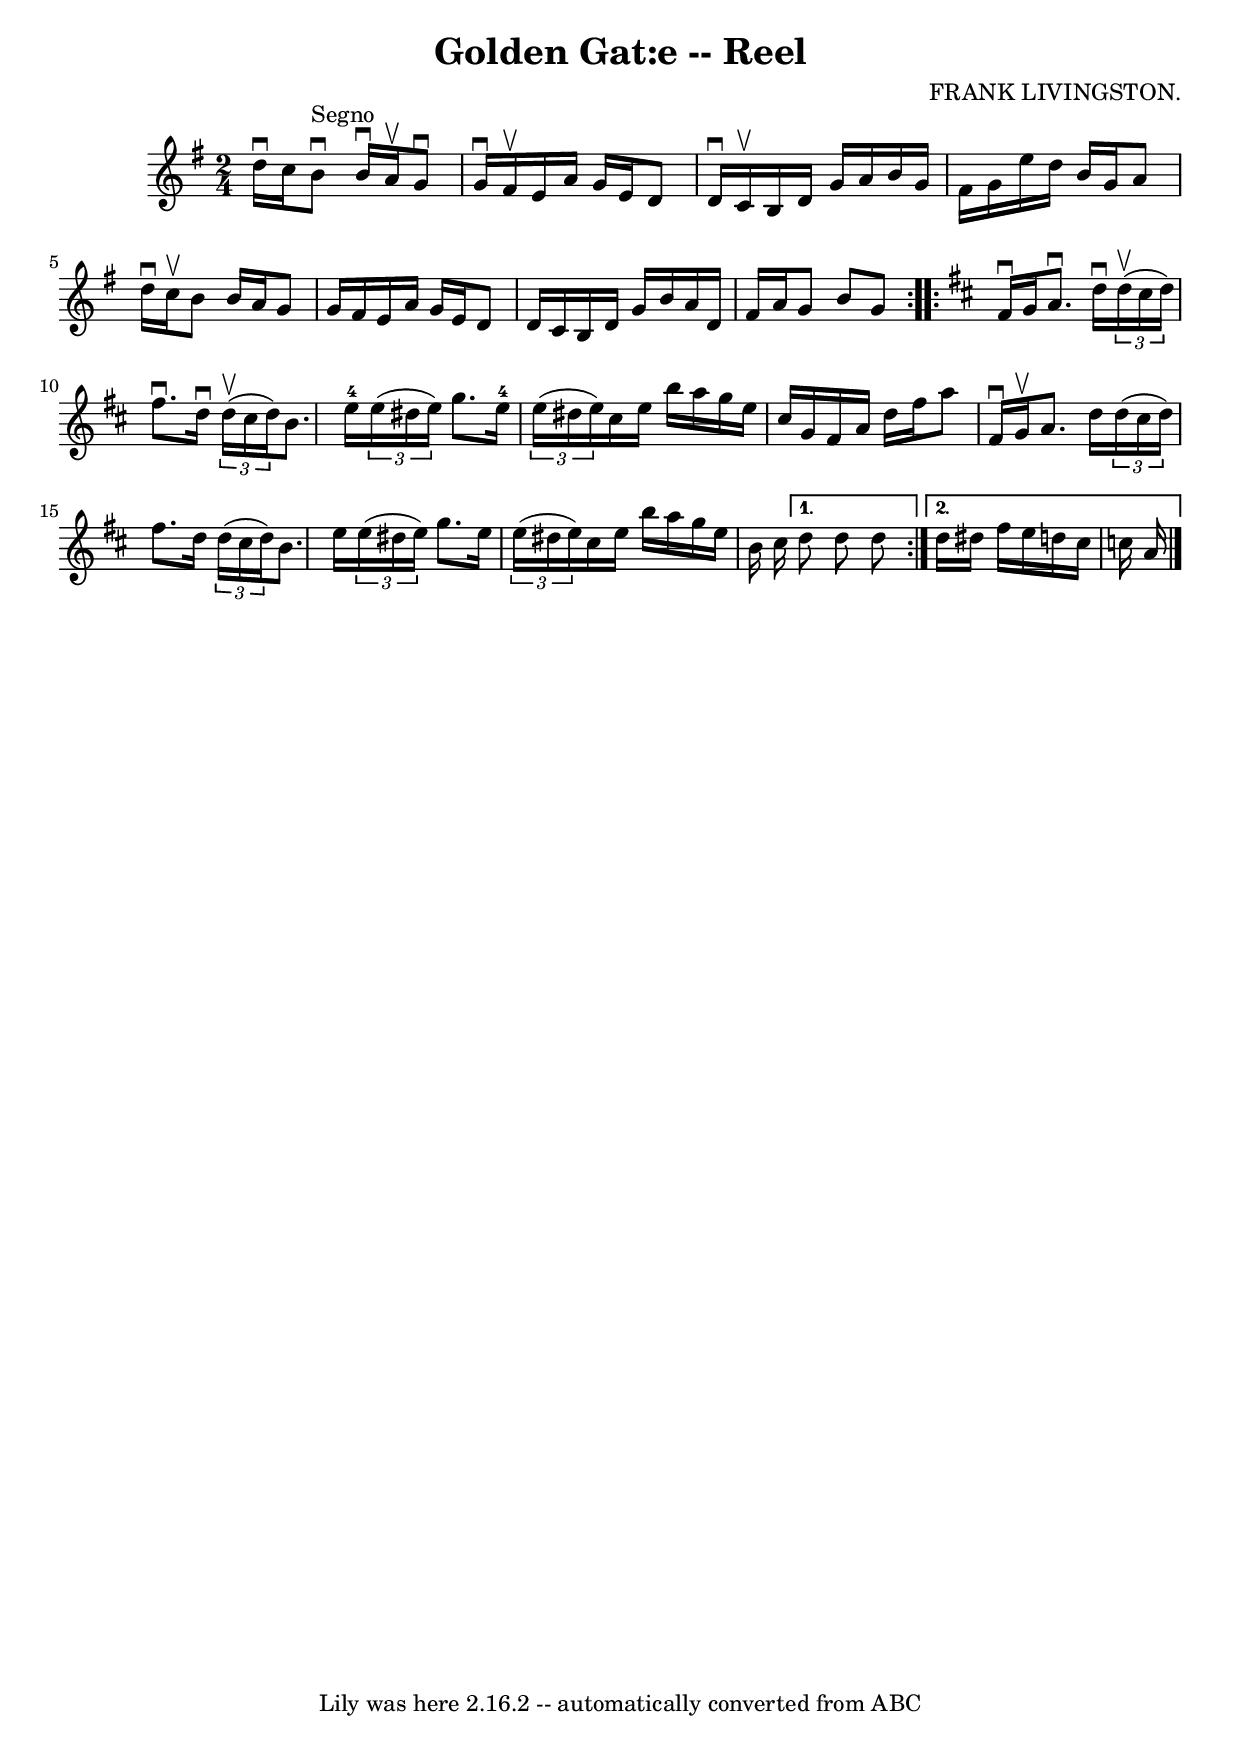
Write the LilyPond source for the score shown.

\version "2.16.2"
\include "Mammoth.ily"
\header {
  %% book = "Ryan's Mammoth Collection"
  composer = "FRANK LIVINGSTON."
  crossRefNumber = "1"
  footnotes = "\\\\325"
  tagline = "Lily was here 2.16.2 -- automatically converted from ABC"
  title = "Golden Gat:e -- Reel"

}
voicedefault =  {



  \repeat volta 2 {

    \time 2/4 
    \key g \major
    d''16^\downbow c''16    |
    b'8^"Segno"^\downbow b'16^\downbow a'16^\upbow g'8^\downbow g'16^\downbow fis'16^\upbow   |
    e'16 a'16 g'16 e'16 d'8    
    d'16^\downbow c'16^\upbow   |
    b16 d'16 g'16 a'16 b'16  
    g'16 fis'16 g'16    |
    e''16 d''16 b'16 g'16 a'8    
    d''16^\downbow c''16^\upbow   |
    b'8 b'16 a'16 g'8    
    g'16 fis'16    |
    e'16 a'16 g'16 e'16 d'8 d'16    
    c'16    |
    b16 d'16 g'16 b'16 a'16 d'16 fis'16    
    a'16    |
    g'8 b'8 g'8  
  }   
  \key d \major
  
  \repeat volta 2 {
    
    fis'16^\downbow g'16  |
    a'8.^\downbow d''16^\downbow   
    \times 2/3 { d''16^\upbow(cis''16 d''16) 
	       } fis''8.^\downbow   
    d''16^\downbow   \times 2/3 { d''16^\upbow(cis''16 d''16) 
				}    |
    b'8. e''16-4   \times 2/3 { e''16 (dis''16 e''16  
				) 
			      } g''8. e''16-4   \times 2/3 { e''16 (dis''16 e''16) 
							   }    |
    cis''16 e''16 b''16 a''16 g''16 e''16 cis''16    
    g'16    |
    fis'16 a'16 d''16 fis''16 a''8 fis'16^\downbow g'16^\upbow   |
    a'8. d''16    \times 2/3 { d''16 (
			       cis''16 d''16) 
			     } fis''8. d''16    \times 2/3 { d''16 (cis''16   
							     d''16) 
							   }   |
    b'8. e''16    \times 2/3 { e''16 (dis''16 
			       e''16) 
			     } g''8. e''16    \times 2/3 { e''16 (dis''16 e''16  
							) 
							 }   |
    cis''16 e''16 b''16 a''16 g''16 e''16    
    b'16 cis''16    
  } \alternative{{ d''8 d''8 d''8  
		 } { d''16    
		     dis''16 fis''16 e''16 d''!16 cis''16 c''16 a'16      
		     \bar "|."   
		   }
	       }

}

\score{
  <<

    \context Staff="default"
    {
      \voicedefault 
      
    }

  >>
  \layout {
    
  }
  \midi {
  }

}
